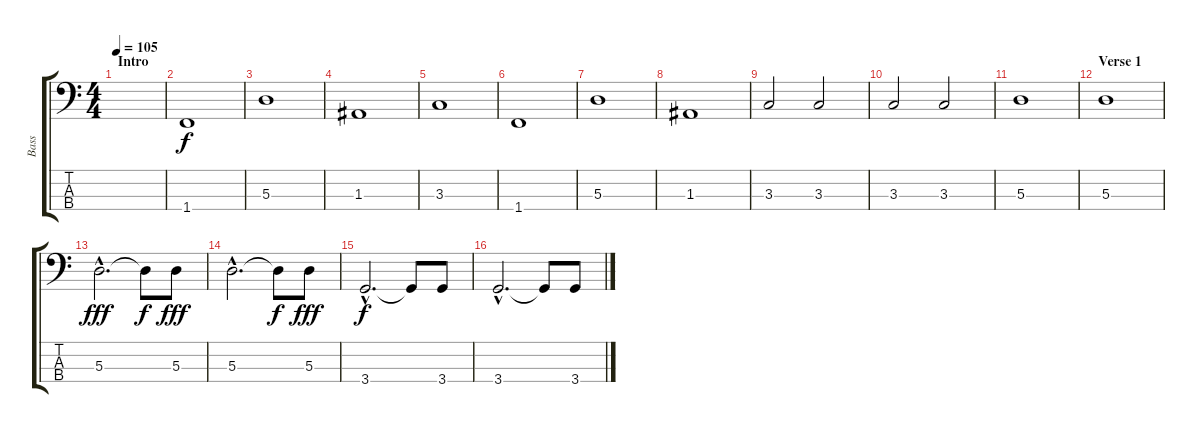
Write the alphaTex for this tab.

\track ("Bass" "Bass") {instrument electricbasspick}
\staff {score tabs}
\tuning (G2 D2 A1 E1) {hide}
\ts (4 4)
\section ("" "Intro")
\tempo 105
\clef f4
\ks c
|
1.4.1 |
5.3.1 |
1.3.1 |
3.3.1 |
1.4.1 |
5.3.1 |
1.3.1 |
3.3.2 3.3.2 |
3.3.2 3.3.2 |
5.3.1 |
\section ("" "Verse 1")
5.3.1 |
5.3{hac}.2{d dy fff} 5.3{t}.8{dy f} 5.3.8{dy fff} |
5.3{hac}.2{d} 5.3{t}.8{dy f} 5.3.8{dy fff} |
3.4{hac}.2{d dy f} 3.4{t}.8 3.4.8 |
3.4{hac}.2{d} 3.4{t}.8 3.4.8
